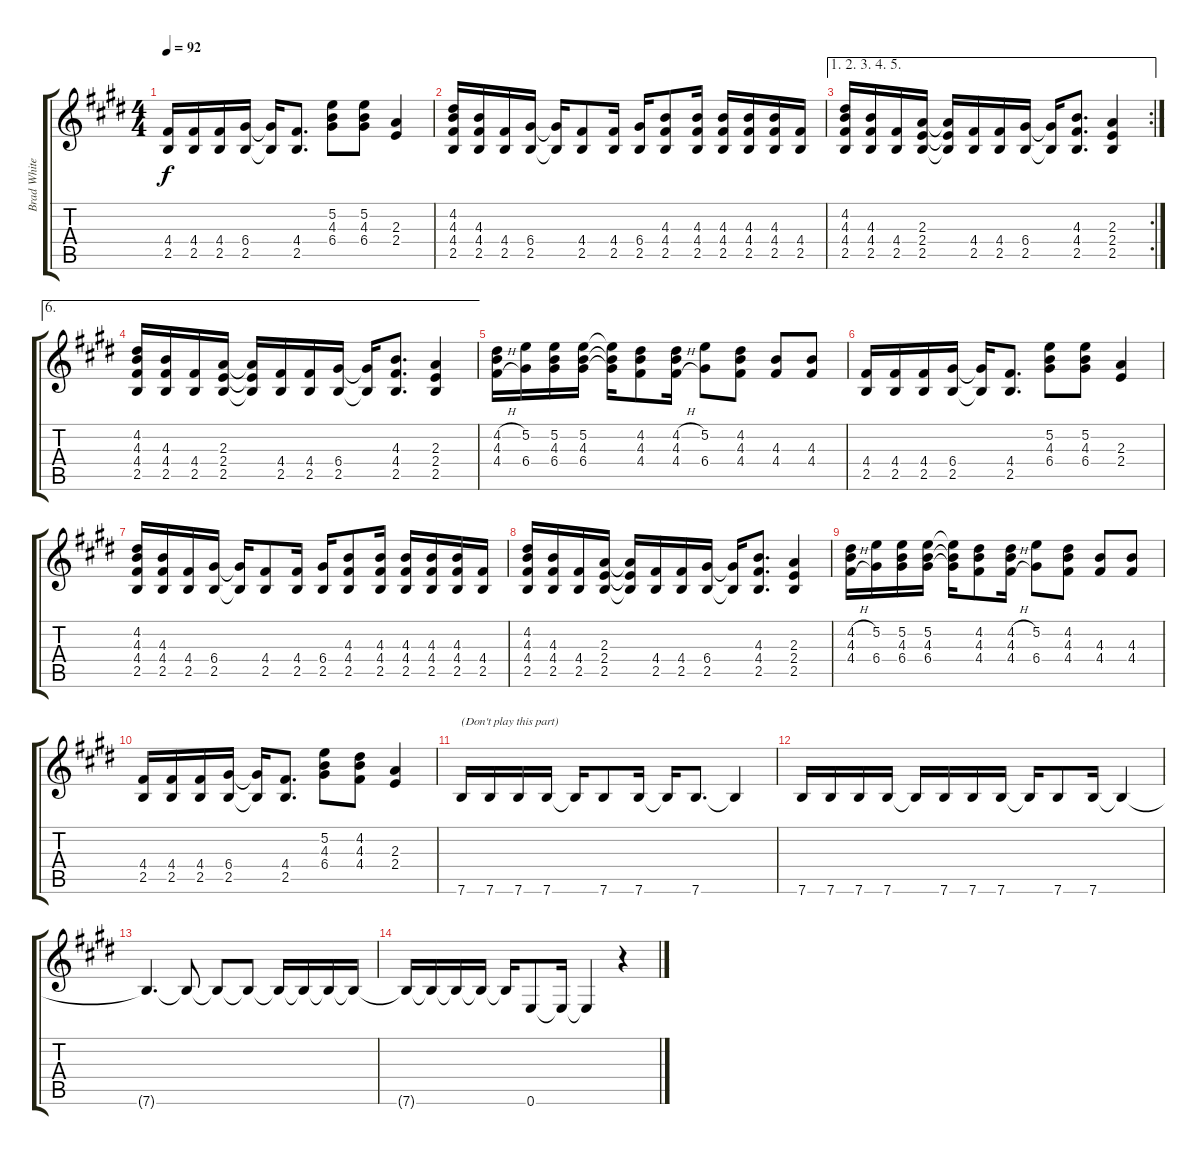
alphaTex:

\track ("Brad Whiteford" "Brad White") {instrument overdrivenguitar}
\staff {score tabs}
\tuning (E4 B3 G3 D3 A2 E2) {hide}
\ts (4 4)
\tempo 92
\clef g2
\ks c#minor
(4.4 2.5).16{dy f} (4.4 2.5).16 (4.4 2.5).16 (6.4 2.5).16 (6.4{t} 2.5{t}).16 (4.4 2.5).8{d} (5.2 4.3 6.4).8 (5.2 4.3 6.4).8 (2.3 2.4).4 |
\ks e
(4.2 4.3 4.4 2.5).16 (4.3 4.4 2.5).16 (4.4 2.5).16 (6.4 2.5).16 (6.4{t} 2.5{t}).16 (4.4 2.5).8 (4.4 2.5).16 (6.4 2.5).16 (4.3 4.4 2.5).8 (4.3 4.4 2.5).16 (4.3 4.4 2.5).16 (4.3 4.4 2.5).16 (4.3 4.4 2.5).16 (4.4 2.5).16 |
\ae (1 2 3 4 5)
\rc 2
\ks c#minor
(4.2 4.3 4.4 2.5).16 (4.3 4.4 2.5).16 (4.4 2.5).16 (2.3 2.4 2.5).16 (2.3{t} 2.4{t} 2.5{t}).16 (4.4 2.5).16 (4.4 2.5).16 (6.4 2.5).16 (6.4{t} 2.5{t}).16 (4.3 4.4 2.5).8{d} (2.3 2.4 2.5).4 |
\ae 6
\ks e
(4.2 4.3 4.4 2.5).16 (4.3 4.4 2.5).16 (4.4 2.5).16 (2.3 2.4 2.5).16 (2.3{t} 2.4{t} 2.5{t}).16 (4.4 2.5).16 (4.4 2.5).16 (6.4 2.5).16 (6.4{t} 2.5{t}).16 (4.3 4.4 2.5).8{d} (2.3 2.4 2.5).4 |
(4.2{h} 4.3 4.4{h}).16 (5.2 6.4).16 (5.2 4.3 6.4).16 (5.2 4.3 6.4).16 (5.2{t} 4.3{t} 6.4{t}).16 (4.2 4.3 4.4).8 (4.2{h} 4.3 4.4{h}).16 (5.2 6.4).8 (4.2 4.3 4.4).8 (4.3 4.4).8 (4.3 4.4).8 |
(4.4 2.5).16 (4.4 2.5).16 (4.4 2.5).16 (6.4 2.5).16 (6.4{t} 2.5{t}).16 (4.4 2.5).8{d} (5.2 4.3 6.4).8 (5.2 4.3 6.4).8 (2.3 2.4).4 |
(4.2 4.3 4.4 2.5).16 (4.3 4.4 2.5).16 (4.4 2.5).16 (6.4 2.5).16 (6.4{t} 2.5{t}).16 (4.4 2.5).8 (4.4 2.5).16 (6.4 2.5).16 (4.3 4.4 2.5).8 (4.3 4.4 2.5).16 (4.3 4.4 2.5).16 (4.3 4.4 2.5).16 (4.3 4.4 2.5).16 (4.4 2.5).16 |
(4.2 4.3 4.4 2.5).16 (4.3 4.4 2.5).16 (4.4 2.5).16 (2.3 2.4 2.5).16 (2.3{t} 2.4{t} 2.5{t}).16 (4.4 2.5).16 (4.4 2.5).16 (6.4 2.5).16 (6.4{t} 2.5{t}).16 (4.3 4.4 2.5).8{d} (2.3 2.4 2.5).4 |
(4.2{h} 4.3 4.4{h}).16 (5.2 6.4).16 (5.2 4.3 6.4).16 (5.2 4.3 6.4).16 (5.2{t} 4.3{t} 6.4{t}).16 (4.2 4.3 4.4).8 (4.2{h} 4.3 4.4{h}).16 (5.2 6.4).8 (4.2 4.3 4.4).8 (4.3 4.4).8 (4.3 4.4).8 |
(4.4 2.5).16 (4.4 2.5).16 (4.4 2.5).16 (6.4 2.5).16 (6.4{t} 2.5{t}).16 (4.4 2.5).8{d} (5.2 4.3 6.4).8 (4.2 4.3 4.4).8 (2.3 2.4).4 |
7.6.16{txt "(Don't play this part)" volume 16 instrument electricbassfinger} 7.6.16 7.6.16 7.6.16 7.6{t}.16 7.6.8 7.6.16 7.6{t}.16 7.6.8{d} 7.6{t}.4 |
7.6.16 7.6.16 7.6.16 7.6.16 7.6{t}.16 7.6.16 7.6.16 7.6.16 7.6{t}.16 7.6.8 7.6.16 7.6{t}.4 |
7.6{t}.4{d} 7.6{t}.8 7.6{t}.8 7.6{t}.8 7.6{t}.16 7.6{t}.16 7.6{t}.16 7.6{t}.16 |
7.6{t}.16 7.6{t}.16 7.6{t}.16 7.6{t}.16 7.6{t}.16 0.6.8 0.6{t}.16 0.6{t}.4 r.4
